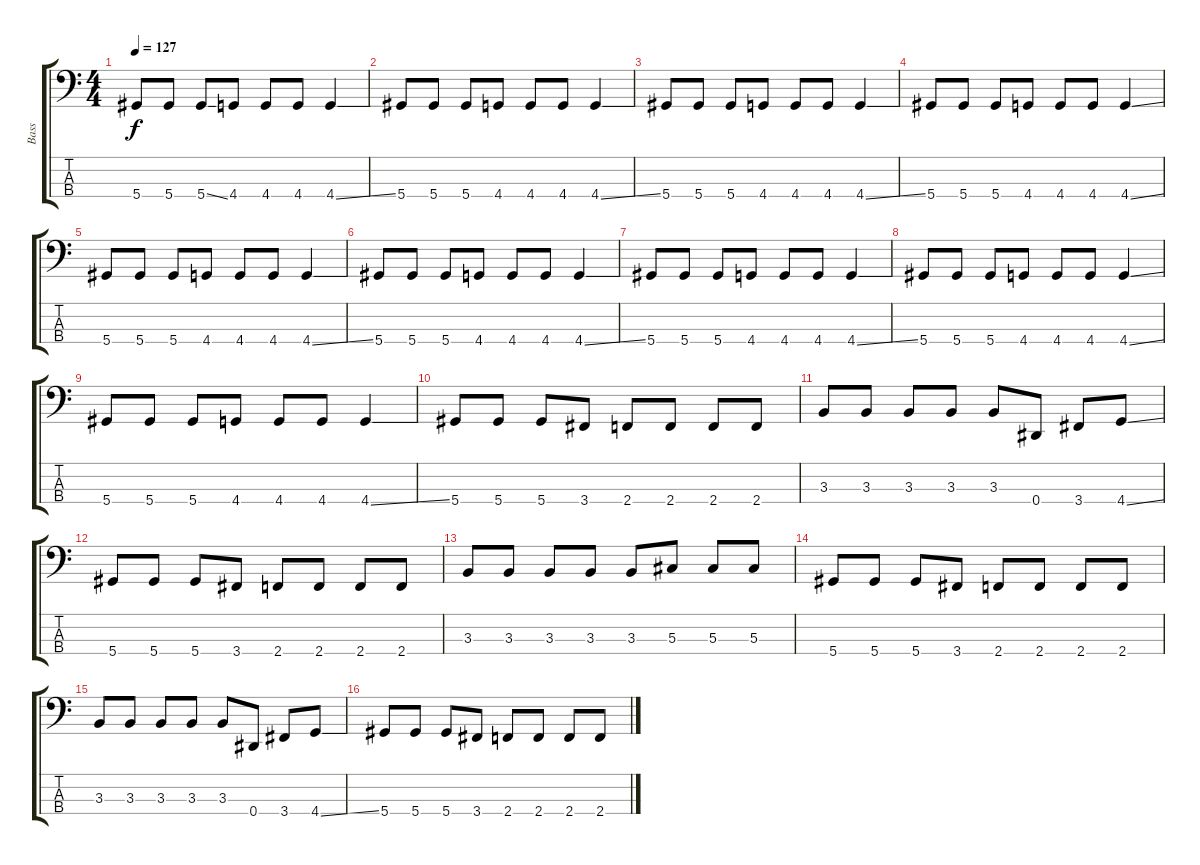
\track ("Bass" "Bass") {instrument electricbasspick}
\staff {score tabs}
\tuning (Gb2 Db2 Ab1 Eb1) {hide}
\ts (4 4)
\tempo 127
\clef f4
\ks c
5.4.8{dy f} 5.4.8 5.4{ss}.8 4.4.8 4.4.8 4.4.8 4.4{ss}.4 |
5.4.8 5.4.8 5.4.8 4.4.8 4.4.8 4.4.8 4.4{ss}.4 |
5.4.8 5.4.8 5.4.8 4.4.8 4.4.8 4.4.8 4.4{ss}.4 |
5.4.8 5.4.8 5.4.8 4.4.8 4.4.8 4.4.8 4.4{ss}.4 |
5.4.8 5.4.8 5.4.8 4.4.8 4.4.8 4.4.8 4.4{ss}.4 |
5.4.8 5.4.8 5.4.8 4.4.8 4.4.8 4.4.8 4.4{ss}.4 |
5.4.8 5.4.8 5.4.8 4.4.8 4.4.8 4.4.8 4.4{ss}.4 |
5.4.8 5.4.8 5.4.8 4.4.8 4.4.8 4.4.8 4.4{ss}.4 |
5.4.8 5.4.8 5.4.8 4.4.8 4.4.8 4.4.8 4.4{ss}.4 |
5.4.8 5.4.8 5.4.8 3.4.8 2.4.8 2.4.8 2.4.8 2.4.8 |
3.3.8 3.3.8 3.3.8 3.3.8 3.3.8 0.4.8 3.4.8 4.4{ss}.8 |
5.4.8 5.4.8 5.4.8 3.4.8 2.4.8 2.4.8 2.4.8 2.4.8 |
3.3.8 3.3.8 3.3.8 3.3.8 3.3.8 5.3.8 5.3.8 5.3.8 |
5.4.8 5.4.8 5.4.8 3.4.8 2.4.8 2.4.8 2.4.8 2.4.8 |
3.3.8 3.3.8 3.3.8 3.3.8 3.3.8 0.4.8 3.4.8 4.4{ss}.8 |
5.4.8 5.4.8 5.4.8 3.4.8 2.4.8 2.4.8 2.4.8 2.4.8
